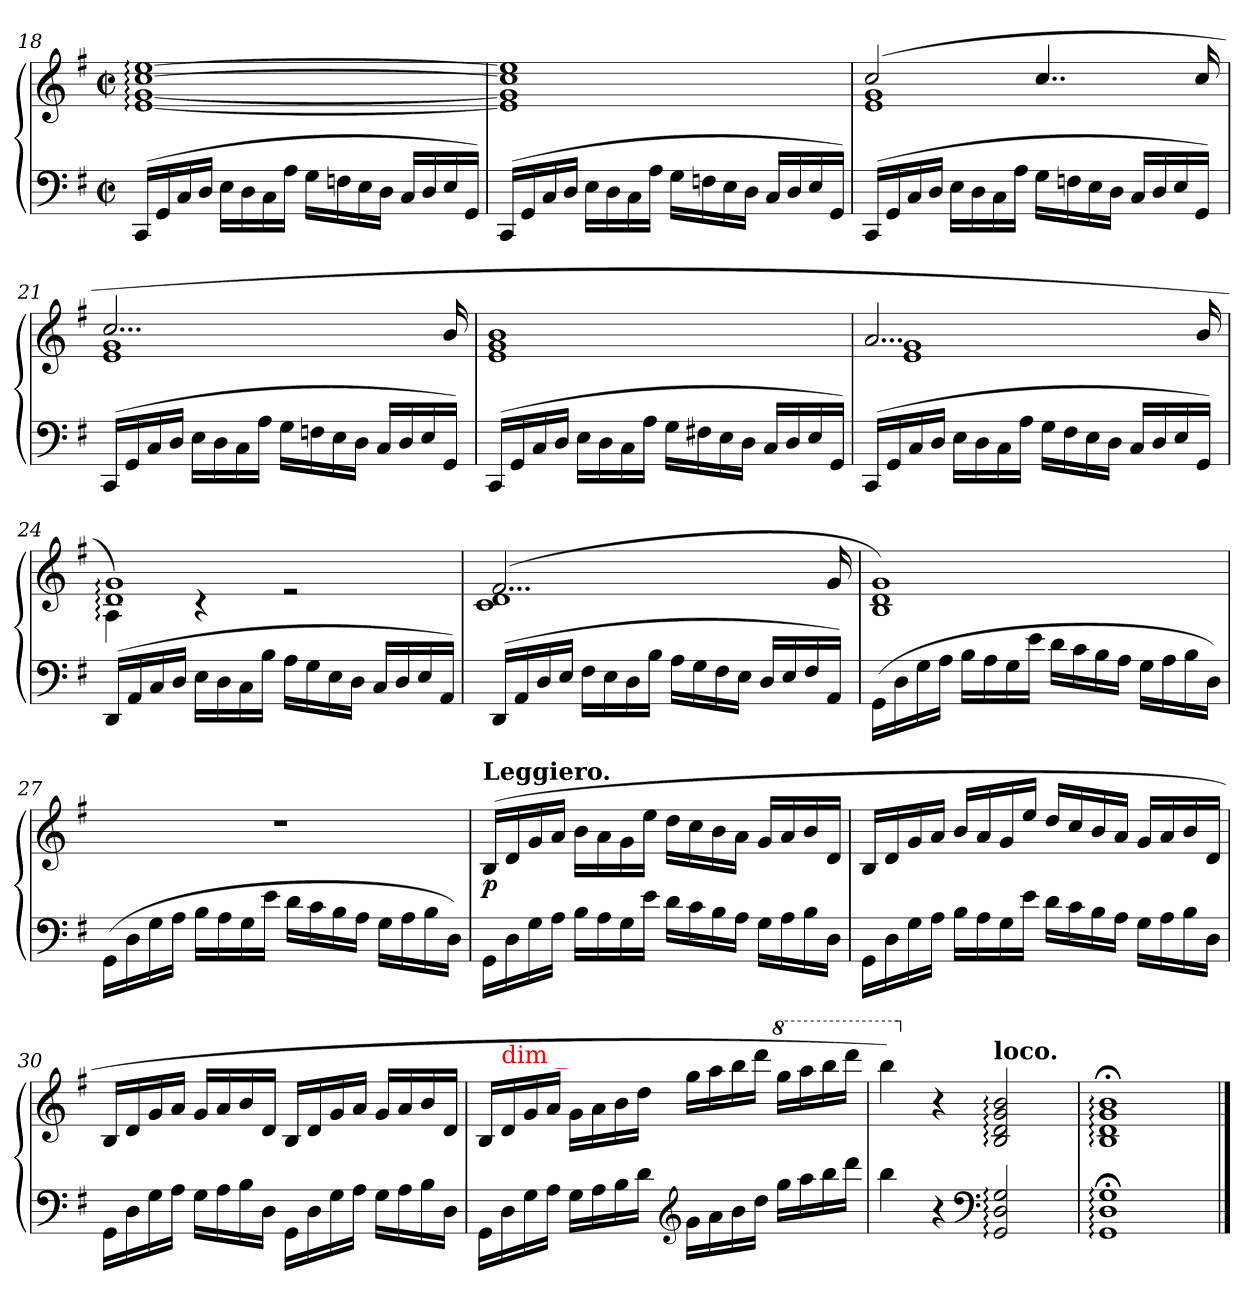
**kern	**kern	**dynam
*part1	*part1	*part1
*staff2	*staff1	*staff1/2
*clefF4	*clefG2	*
*k[f#]	*k[f#]	*
*G:	*G:	*
*M2/2	*M2/2	*
*met(c|)	*met(c|)	*
=18	=18	=18
(>16CCLL	[1ee: [1cc: [1g: [1e:	.
16GG	.	.
16C	.	.
16DJJ	.	.
16ELL	.	.
16D	.	.
16C	.	.
16AJJ	.	.
16GLL	.	.
16Fn	.	.
16E	.	.
16DJJ	.	.
16CLL	.	.
16D	.	.
16E	.	.
16GGJJ)	.	.
=19	=19	=19
(>16CCLL	1ee] 1cc] 1g] 1e]	.
16GG	.	.
16C	.	.
16DJJ	.	.
16ELL	.	.
16D	.	.
16C	.	.
16AJJ	.	.
16GLL	.	.
16Fn	.	.
16E	.	.
16DJJ	.	.
16CLL	.	.
16D	.	.
16E	.	.
16GGJJ)	.	.
=20	=20	=20
*	*^	*
(>16CCLL	(>2cc	1g 1e	.
16GG	.	.	.
16C	.	.	.
16DJJ	.	.	.
16ELL	.	.	.
16D	.	.	.
16C	.	.	.
16AJJ	.	.	.
16GLL	4..cc	.	.
16Fn	.	.	.
16E	.	.	.
16DJJ	.	.	.
16CLL	.	.	.
16D	.	.	.
16E	.	.	.
16GGJJ)	16cc	.	.
=21	=21	=21	=21
(>16CCLL	2...cc	1g 1e	.
16GG	.	.	.
16C	.	.	.
16DJJ	.	.	.
16ELL	.	.	.
16D	.	.	.
16C	.	.	.
16AJJ	.	.	.
16GLL	.	.	.
16Fn	.	.	.
16E	.	.	.
16DJJ	.	.	.
16CLL	.	.	.
16D	.	.	.
16E	.	.	.
16GGJJ)	16b	.	.
*	*v	*v	*
=22	=22	=22
(>16CCLL	1b 1g 1e	.
16GG	.	.
16C	.	.
16DJJ	.	.
16ELL	.	.
16D	.	.
16C	.	.
16AJJ	.	.
16GLL	.	.
16F#X	.	.
16E	.	.
16DJJ	.	.
16CLL	.	.
16D	.	.
16E	.	.
16GGJJ)	.	.
=23	=23	=23
*	*^	*
(>16CCLL	2...a	1g 1e	.
16GG	.	.	.
16C	.	.	.
16DJJ	.	.	.
16ELL	.	.	.
16D	.	.	.
16C	.	.	.
16AJJ	.	.	.
16GLL	.	.	.
16F#	.	.	.
16E	.	.	.
16DJJ	.	.	.
16CLL	.	.	.
16D	.	.	.
16E	.	.	.
16GGJJ)	16b	.	.
=24	=24	=24	=24
(>16DDLL	1g: 1d:)	4A:	.
16AA	.	.	.
16C	.	.	.
16DJJ	.	.	.
16ELL	.	4rc	.
16D	.	.	.
16C	.	.	.
16BJJ	.	.	.
16ALL	.	2re	.
16G	.	.	.
16E	.	.	.
16DJJ	.	.	.
16CLL	.	.	.
16D	.	.	.
16E	.	.	.
16AAJJ)	.	.	.
=25	=25	=25	=25
(>16DDLL	(>2...f#	1d 1c	.
16AA	.	.	.
16D	.	.	.
16EJJ	.	.	.
16F#LL	.	.	.
16E	.	.	.
16D	.	.	.
16BJJ	.	.	.
16ALL	.	.	.
16G	.	.	.
16F#	.	.	.
16EJJ	.	.	.
16D/LL	.	.	.
16E/	.	.	.
16F#	.	.	.
16AAJJ)	16g	.	.
*	*v	*v	*
=26	=26	=26
(>16GGLL	1g 1d 1B)	.
16D	.	.
16G	.	.
16AJJ	.	.
16BLL	.	.
16A	.	.
16G	.	.
16eJJ	.	.
16dLL	.	.
16c	.	.
16B	.	.
16AJJ	.	.
16GLL	.	.
16A	.	.
16B	.	.
16DJJ)	.	.
=27	=27	=27
(>16GGLL	1rdd	.
16D	.	.
16G	.	.
16AJJ	.	.
16BLL	.	.
16A	.	.
16G	.	.
16eJJ	.	.
16dLL	.	.
16c	.	.
16B	.	.
16AJJ	.	.
16GLL	.	.
16A	.	.
16B	.	.
16DJJ)	.	.
=28	=28	=28
!	!LO:TX:a:B:t=Leggiero.	!
16GGLL	(>16BLL	p
16D	16d	.
16G	16g	.
16AJJ	16aJJ	.
16BLL	16bLL	.
16A	16a	.
16G	16g	.
16eJJ	16eeJJ	.
16dLL	16ddLL	.
16c	16cc	.
16B	16b	.
16AJJ	16aJJ	.
16GLL	16gLL	.
16A	16a	.
16B	16b	.
16DJJ	16dJJ	.
=29	=29	=29
16GGLL	16BLL	.
16D	16d	.
16G	16g	.
16AJJ	16aJJ	.
16BLL	16b/LL	.
16A	16a	.
16G	16g	.
16eJJ	16eeJJ	.
16dLL	16dd/LL	.
16c	16cc	.
16B	16b	.
16AJJ	16aJJ	.
16GLL	16gLL	.
16A	16a	.
16B	16b	.
16DJJ	16dJJ	.
=30	=30	=30
16GGLL	16BLL	.
16D	16d	.
16G	16g	.
16AJJ	16aJJ	.
16GLL	16gLL	.
16A	16a	.
16B	16b	.
16DJJ	16dJJ	.
16GGLL	16BLL	.
16D	16d	.
16G	16g	.
16AJJ	16aJJ	.
16GLL	16gLL	.
16A	16a	.
16B	16b	.
16DJJ	16dJJ	.
=31	=31	=31
16GGLL	16BLL	.
!	!LO:TX:a:color=red:t=dim _	!
16D	16d	.
16G	16g	.
16AJJ	16aJJ	.
16GLL	16gLL	.
16A	16a	.
16B	16b	.
16dJJ	16ddJJ	.
*clefG2	*	*
16g\LL	16ggLL	.
16a\	16aa	.
16b	16bb	.
16ddJJ	16dddJJ	.
*	*8va	*
16ggLL	16gggLL	.
16aa	16aaa	.
16bb	16bbb	.
16dddJJ	16ddddJJ	.
=32	=32	=32
4bb	4bbb)	.
*	*X8va	*
4r	4r	.
*clefF4	*	*
!	!LO:TX:a:B:t=loco.	!
2G: 2D: 2GG:	2b: 2g: 2d: 2B:	.
=33	=33	=33
1G;<: 1D;<: 1GG;<:	1b;<: 1g;<: 1d;<: 1B;<:	.
==	==	==
*-	*-	*-
